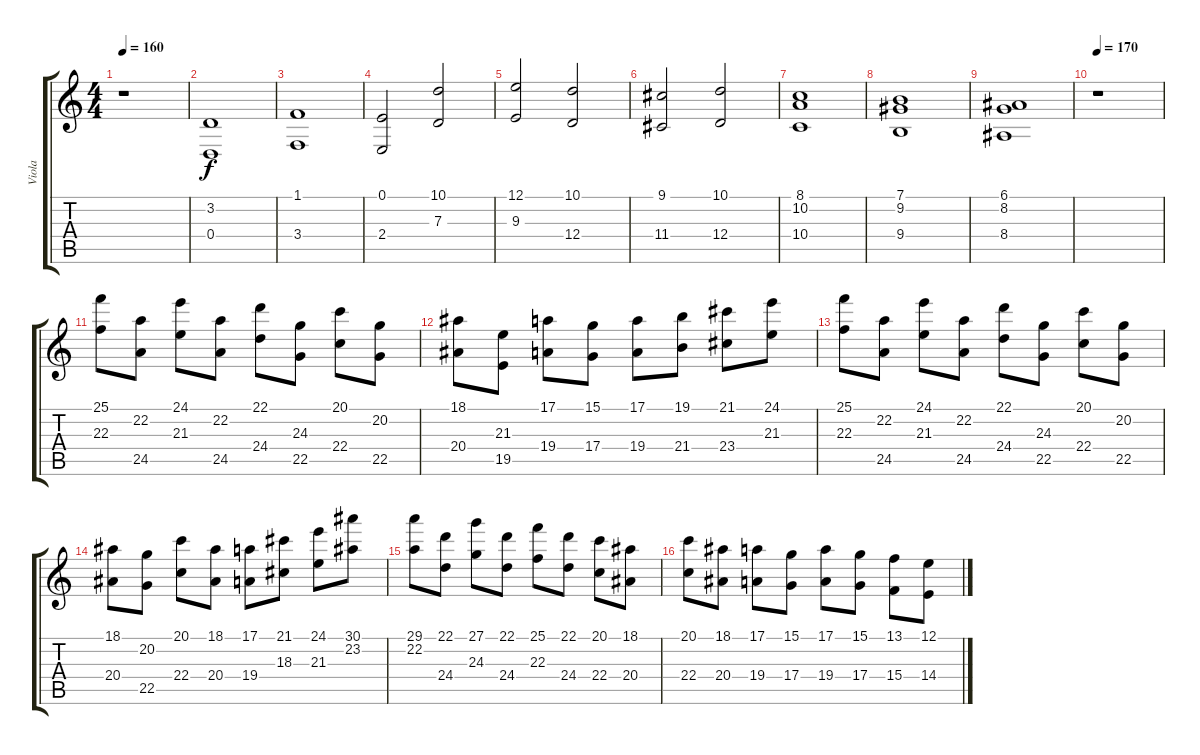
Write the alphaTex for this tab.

\track ("Viola" "Viola") {instrument viola}
\staff {score tabs}
\tuning (E4 B3 G3 D3 A2 E2) {hide}
\ts (4 4)
\tempo 160
\clef g2
\ks c
r.1{dy f} |
(3.2 0.4).1{volume 10} |
(1.1 3.4).1 |
(0.1 2.4).2 (10.1 7.3).2 |
(12.1 9.3).2 (10.1 12.4).2 |
(9.1 11.4).2 (10.1 12.4).2 |
(8.1 10.2 10.4).1 |
(7.1 9.2 9.4).1 |
(6.1 8.2 8.4).1 |
\tempo 170
r.1 |
(25.1 22.3).8{volume 12} (22.2 24.5).8 (24.1 21.3).8 (22.2 24.5).8 (22.1 24.4).8 (24.3 22.5).8 (20.1 22.4).8 (20.2 22.5).8 |
(18.1 20.4).8 (21.3 19.5).8 (17.1 19.4).8 (15.1 17.4).8 (17.1 19.4).8 (19.1 21.4).8 (21.1 23.4).8 (24.1 21.3).8 |
(25.1 22.3).8 (22.2 24.5).8 (24.1 21.3).8 (22.2 24.5).8 (22.1 24.4).8 (24.3 22.5).8 (20.1 22.4).8 (20.2 22.5).8 |
(18.1 20.4).8 (20.2 22.5).8 (20.1 22.4).8 (18.1 20.4).8 (17.1 19.4).8 (21.1 18.3).8 (24.1 21.3).8 (30.1 23.2).8 |
(29.1 22.2).8 (22.1 24.4).8 (27.1 24.3).8 (22.1 24.4).8 (25.1 22.3).8 (22.1 24.4).8 (20.1 22.4).8 (18.1 20.4).8 |
(20.1 22.4).8 (18.1 20.4).8 (17.1 19.4).8 (15.1 17.4).8 (17.1 19.4).8 (15.1 17.4).8 (13.1 15.4).8 (12.1 14.4).8
